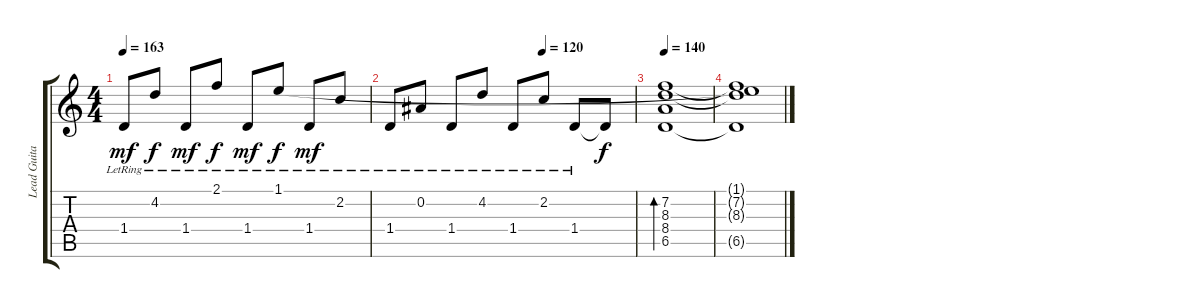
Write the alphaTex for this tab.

\track ("Lead Guitar" "Lead Guita") {instrument electricguitarclean}
\staff {score tabs}
\tuning (Eb4 Bb3 Gb3 Db3 Ab2 Eb2) {hide}
\ts (4 4)
\tempo 163
\clef g2
\ks c
1.4{lr}.8{dy mf} 4.2{lr}.8{dy f} 1.4{lr}.8{dy mf} 2.1{lr}.8{dy f} 1.4{lr}.8{dy mf} 1.1{lr}.8{dy f} 1.4{lr}.8{dy mf} 2.2{lr}.8 |
\tempo (120 0.625)
1.4{lr}.8 0.2{lr}.8 1.4{lr}.8 4.2{lr}.8 1.4{lr}.8 2.2{lr}.8 1.4{lr}.8 1.4{t}.8{dy f} |
\tempo 140
(7.2 8.3 8.4 6.5).1{bd 480} |
(1.1{t} 7.2{t} 8.3{t} 6.5{t}).1
